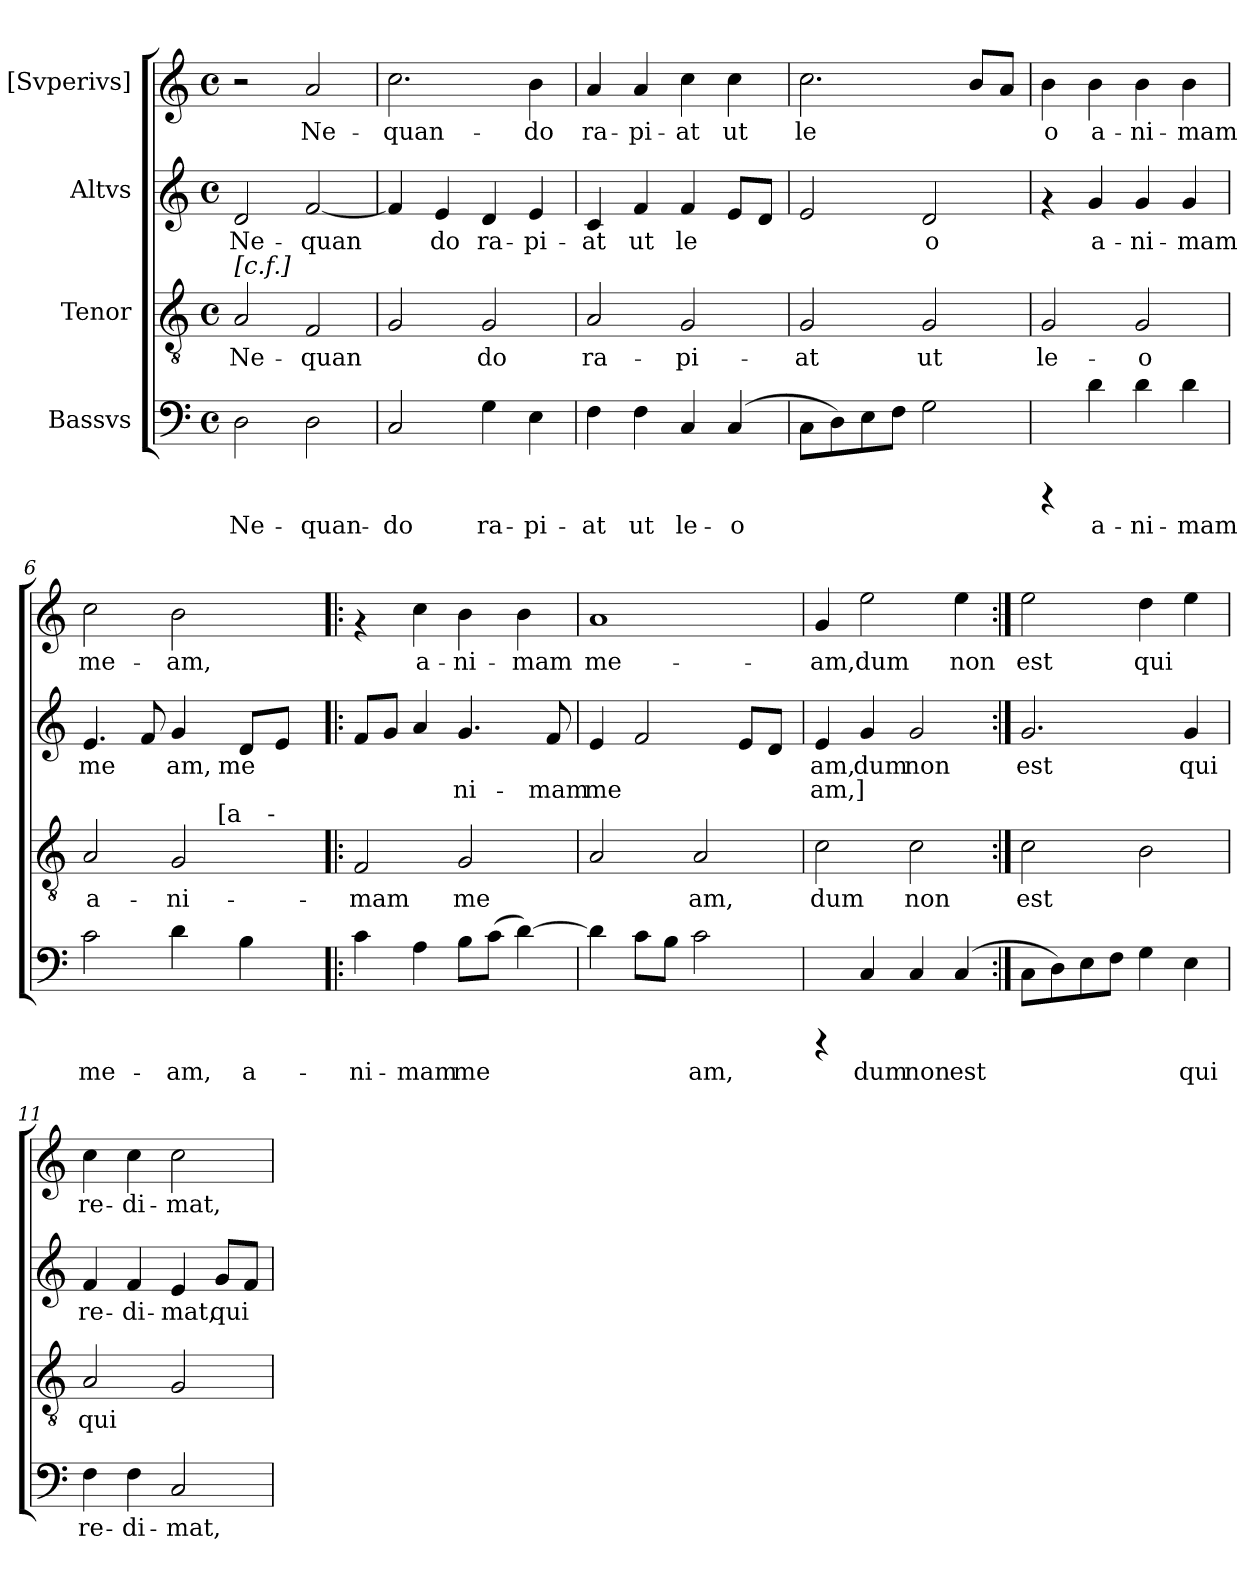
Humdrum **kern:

**kern	**text	**kern	**text	**kern	**text	**text	**kern	**text
*part4	*part4	*part3	*part3	*part2	*part2	*part2	*part1	*part1
*staff4	*staff4	*staff3	*staff3	*staff2	*staff2	*staff2	*staff1	*staff1
*I"Bassvs	*	*I"Tenor	*	*I"Altvs	*	*	*I"[Svperivs]	*
!!LO:PB:g=z
*stria5	*	*stria5	*	*stria5	*	*	*stria5	*
*clefF4	*	*clefGv2	*	*clefG2	*	*	*clefG2	*
*k[]	*	*k[]	*	*k[]	*	*	*k[]	*
*C:	*	*C:	*	*C:	*	*	*C:	*
*M4/4	*	*M4/4	*	*M4/4	*	*	*M4/4	*
*met(c)	*	*met(c)	*	*met(c)	*	*	*met(c)	*
=1	=1	=1	=1	=1	=1	=1	=1	=1
!	!	!LO:TX:a:t=[c.f.]	!	!	!	!	!	!
!	!LO:LY:b:cj	!	!LO:LY:b:cj	!	!LO:LY:b:cj	!	!	!
2D\	Ne-	2A/	Ne-	2d/	Ne-	.	2r	.
!	!LO:LY:b:cj	!	!LO:LY:b:cj	!	!LO:LY:b:cj	!	!	!LO:LY:b:cj
2D\	-quan-	2F/	-quan-	[<2f/	-quan-	.	2a/	Ne-
=2	=2	=2	=2	=2	=2	=2	=2	=2
!	!LO:LY:b:cj	!	!LO:LY:b:cj	!	!LO:LY:b:cj	!	!	!LO:LY:b:cj
2C/	-do	2G/	--	4f/]	--	.	2.cc\	-quan-
!	!	!	!	!	!LO:LY:b:cj	!	!	!
.	.	.	.	4e/	-do	.	.	.
!	!LO:LY:b:cj	!	!LO:LY:b:cj	!	!LO:LY:b:cj	!	!	!
4G\	ra-	2G/	-do	4d/	ra-	.	.	.
!	!LO:LY:b:cj	!	!	!	!LO:LY:b:cj	!	!	!LO:LY:b:cj
4E\	-pi-	.	.	4e/	-pi-	.	4b\	-do
=3	=3	=3	=3	=3	=3	=3	=3	=3
!	!LO:LY:b:cj	!	!LO:LY:b:cj	!	!LO:LY:b:cj	!	!	!LO:LY:b:cj
4F\	-at	2A/	ra-	4c/	-at	.	4a/	ra-
!	!LO:LY:b:cj	!	!	!	!LO:LY:b:cj	!	!	!LO:LY:b:cj
4F\	ut	.	.	4f/	ut	.	4a/	-pi-
!	!LO:LY:b:cj	!	!LO:LY:b:cj	!	!LO:LY:b:cj	!	!	!LO:LY:b:cj
4C/	le-	2G/	-pi-	4f/	le-	.	4cc\	-at
!	!LO:LY:b:cj	!	!	!	!LO:LY:b:cj	!	!	!LO:LY:b:cj
(>4C/	-o	.	.	8e/L	--	.	4cc\	ut
!	!	!	!	!	!LO:LY:b:cj	!	!	!
.	.	.	.	8d/J	--	.	.	.
=4	=4	=4	=4	=4	=4	=4	=4	=4
!	!LO:LY:b:cj	!	!LO:LY:b:cj	!	!LO:LY:b:cj	!	!	!LO:LY:b:cj
8C\L	.	2G/	-at	2e/	--	.	2.cc\	le-
!	!LO:LY:b:cj	!	!	!	!	!	!	!
8D\)	.	.	.	.	.	.	.	.
!	!LO:LY:b:cj	!	!	!	!	!	!	!
8E\	.	.	.	.	.	.	.	.
!	!LO:LY:b:cj	!	!	!	!	!	!	!
8F\J	.	.	.	.	.	.	.	.
!	!LO:LY:b:cj	!	!LO:LY:b:cj	!	!LO:LY:b:cj	!	!	!
2G\	.	2G/	ut	2d/	-o	.	.	.
!	!	!	!	!	!	!	!	!LO:LY:b:cj
.	.	.	.	.	.	.	8b/L	--
!	!	!	!	!	!	!	!	!LO:LY:b:cj
.	.	.	.	.	.	.	8a/J	--
=5	=5	=5	=5	=5	=5	=5	=5	=5
!	!	!	!LO:LY:b:cj	!	!	!	!	!LO:LY:b:cj
4rCCC	.	2G/	le-	4rf	.	.	4b\	-o
!	!LO:LY:b:cj	!	!	!	!LO:LY:b:cj	!	!	!LO:LY:b:cj
4d\	a-	.	.	4g/	a-	.	4b\	a-
!	!LO:LY:b:cj	!	!LO:LY:b:cj	!	!LO:LY:b:cj	!	!	!LO:LY:b:cj
4d\	-ni-	2G/	-o	4g/	-ni-	.	4b\	-ni-
!	!LO:LY:b:cj	!	!	!	!LO:LY:b:cj	!	!	!LO:LY:b:cj
4d\	-mam	.	.	4g/	-mam	.	4b\	-mam
=6	=6	=6	=6	=6	=6	=6	=6	=6
!	!LO:LY:b:cj	!	!LO:LY:b:cj	!	!LO:LY:b:cj	!	!	!LO:LY:b:cj
*	*	*^	*	*	*	*	*	*
*	*	*	*^	*	*	*	*	*	*
2c\	me-	2A/	2ryy	2ryy	a-	4.e/	me-	.	2cc\	me-
!	!	!	!	!	!	!	!LO:LY:b:cj	!	!	!
.	.	.	.	.	.	8f/	--	.	.	.
!	!LO:LY:b:cj	!	!	!	!LO:LY:b:cj	!	!LO:LY:b:cj	!	!	!LO:LY:b:cj
4d\	-am,	2G/	8ryy	4ryy	-ni-	4g/	-am,	.	2b\	-am,
.	.	.	32.ryy	.	.	.	.	.	.	.
!	!	!	!LO:TX:a:t=[a	!	!	!	!	!	!	!
.	.	.	4ryy	.	.	.	.	.	.	.
!	!LO:LY:b:cj	!	!	!	!	!	!LO:LY:b:cj	!	!	!
4B\	a-	.	.	16..ryy	.	8d/L	me-	.	.	.
!	!	!	!	!LO:TX:a:t=-	!	!	!	!	!	!
.	.	.	.	8ryy	.	.	.	.	.	.
!	!	!	!	!	!	!	!LO:LY:b:cj	!	!	!
.	.	.	.	.	.	8e/J	--	.	.	.
.	.	.	16ryy	.	.	.	.	.	.	.
.	.	.	64ryy	64ryy	.	.	.	.	.	.
!!LO:LB:g=z
=7!|:	=7!|:	=7!|:	=7!|:	=7!|:	=7!|:	=7!|:	=7!|:	=7!|:	=7!|:	=7!|:
!	!LO:LY:b:cj	!	!	!	!LO:LY:b:cj	!	!LO:LY:b:cj	!LO:LY:b:cj	!	!
*	*	*v	*v	*v	*	*	*	*	*	*
4c\	-ni-	2F/	-mam	8f/L	--	--	4rf	.
!	!	!	!	!	!LO:LY:b:cj	!LO:LY:b:cj	!	!
.	.	.	.	8g/J	--	--	.	.
!	!LO:LY:b:cj	!	!	!	!LO:LY:b:cj	!LO:LY:b:cj	!	!LO:LY:b:cj
4A\	-mam	.	.	4a/	--	--	4cc\	a-
!	!LO:LY:b:cj	!	!LO:LY:b:cj	!	!LO:LY:b:cj	!LO:LY:b:cj	!	!LO:LY:b:cj
8B\L	me-	2G/	me-	4.g/	--	-ni-	4b\	-ni-
!	!LO:LY:b:cj	!	!	!	!	!	!	!
(>8c\J	--	.	.	.	.	.	.	.
!	!LO:LY:b:cj	!	!	!	!	!	!	!LO:LY:b:cj
[>4d\)	--	.	.	.	.	.	4b\	-mam
!	!	!	!	!	!LO:LY:b:cj	!LO:LY:b:cj	!	!
.	.	.	.	8f/	--	-mam	.	.
=8	=8	=8	=8	=8	=8	=8	=8	=8
!	!LO:LY:b:cj	!	!LO:LY:b:cj	!	!LO:LY:b:cj	!LO:LY:b:cj	!	!LO:LY:b:cj
4d\]	--	2A/	--	4e/	-	-me-	1a	me-
!	!LO:LY:b:cj	!	!	!	!LO:LY:b:cj	!LO:LY:b:cj	!	!
8c\L	--	.	.	2f/	--	--	.	.
!	!LO:LY:b:cj	!	!	!	!	!	!	!
8B\J	--	.	.	.	.	.	.	.
!	!LO:LY:b:cj	!	!LO:LY:b:cj	!	!	!	!	!
2c\	-am,	2A/	-am,	.	.	.	.	.
!	!	!	!	!	!LO:LY:b:cj	!LO:LY:b:cj	!	!
.	.	.	.	8e/L	--	--	.	.
!	!	!	!	!	!LO:LY:b:cj	!LO:LY:b:cj	!	!
.	.	.	.	8d/J	--	--	.	.
=9	=9	=9	=9	=9	=9	=9	=9	=9
!	!	!	!LO:LY:b:cj	!	!LO:LY:b:cj	!LO:LY:b:cj	!	!LO:LY:b:cj
4rCCC	.	2c\	dum	4e/	-am,	am,]-	4g/	-am,
!	!LO:LY:b:cj	!	!	!	!LO:LY:b:cj	!LO:LY:b:cj	!	!LO:LY:b:cj
4C/	dum	.	.	4g/	-dum	-	2ee\	dum
!	!LO:LY:b:cj	!	!LO:LY:b:cj	!	!LO:LY:b:cj	!LO:LY:b:cj	!	!
4C/	non	2c\	non	2g/	-non	-	.	.
!	!LO:LY:b:cj	!	!	!	!	!	!	!LO:LY:b:cj
(>4C/	est	.	.	.	.	.	4ee\	non
=10:|!	=10:|!	=10:|!	=10:|!	=10:|!	=10:|!	=10:|!	=10:|!	=10:|!
!	!LO:LY:b:cj	!	!LO:LY:b:cj	!	!LO:LY:b:cj	!	!	!LO:LY:b:cj
8C\L	.	2c\	est	2.g/	-est	.	2ee\	est
!	!LO:LY:b:cj	!	!	!	!	!	!	!
8D\)	.	.	.	.	.	.	.	.
!	!LO:LY:b:cj	!	!	!	!	!	!	!
8E\	.	.	.	.	.	.	.	.
!	!LO:LY:b:cj	!	!	!	!	!	!	!
8F\J	.	.	.	.	.	.	.	.
!	!LO:LY:b:cj	!	!LO:LY:b:cj	!	!	!	!	!LO:LY:b:cj
4G\	.	2B\	.	.	.	.	4dd\	qui
!	!LO:LY:b:cj	!	!	!	!LO:LY:b:cj	!	!	!LO:LY:b:cj
4E\	qui	.	.	4g/	qui	.	4ee\	.
=11	=11	=11	=11	=11	=11	=11	=11	=11
!	!LO:LY:b:cj	!	!LO:LY:b:cj	!	!LO:LY:b:cj	!	!	!LO:LY:b:cj
4F\	re-	2A/	qui	4f/	re-	.	4cc\	re-
!	!LO:LY:b:cj	!	!	!	!LO:LY:b:cj	!	!	!LO:LY:b:cj
4F\	-di-	.	.	4f/	-di-	.	4cc\	-di-
!	!LO:LY:b:cj	!	!LO:LY:b:cj	!	!LO:LY:b:cj	!	!	!LO:LY:b:cj
2C/	-mat,	2G/	.	4e/	-mat,	.	2cc\	-mat,
!	!	!	!	!	!LO:LY:b:cj	!	!	!
.	.	.	.	8g/L	qui	.	.	.
!	!	!	!	!	!LO:LY:b:cj	!	!	!
.	.	.	.	8f/J	.	.	.	.
=	=	=	=	=	=	=	=	=
*-	*-	*-	*-	*-	*-	*-	*-	*-
